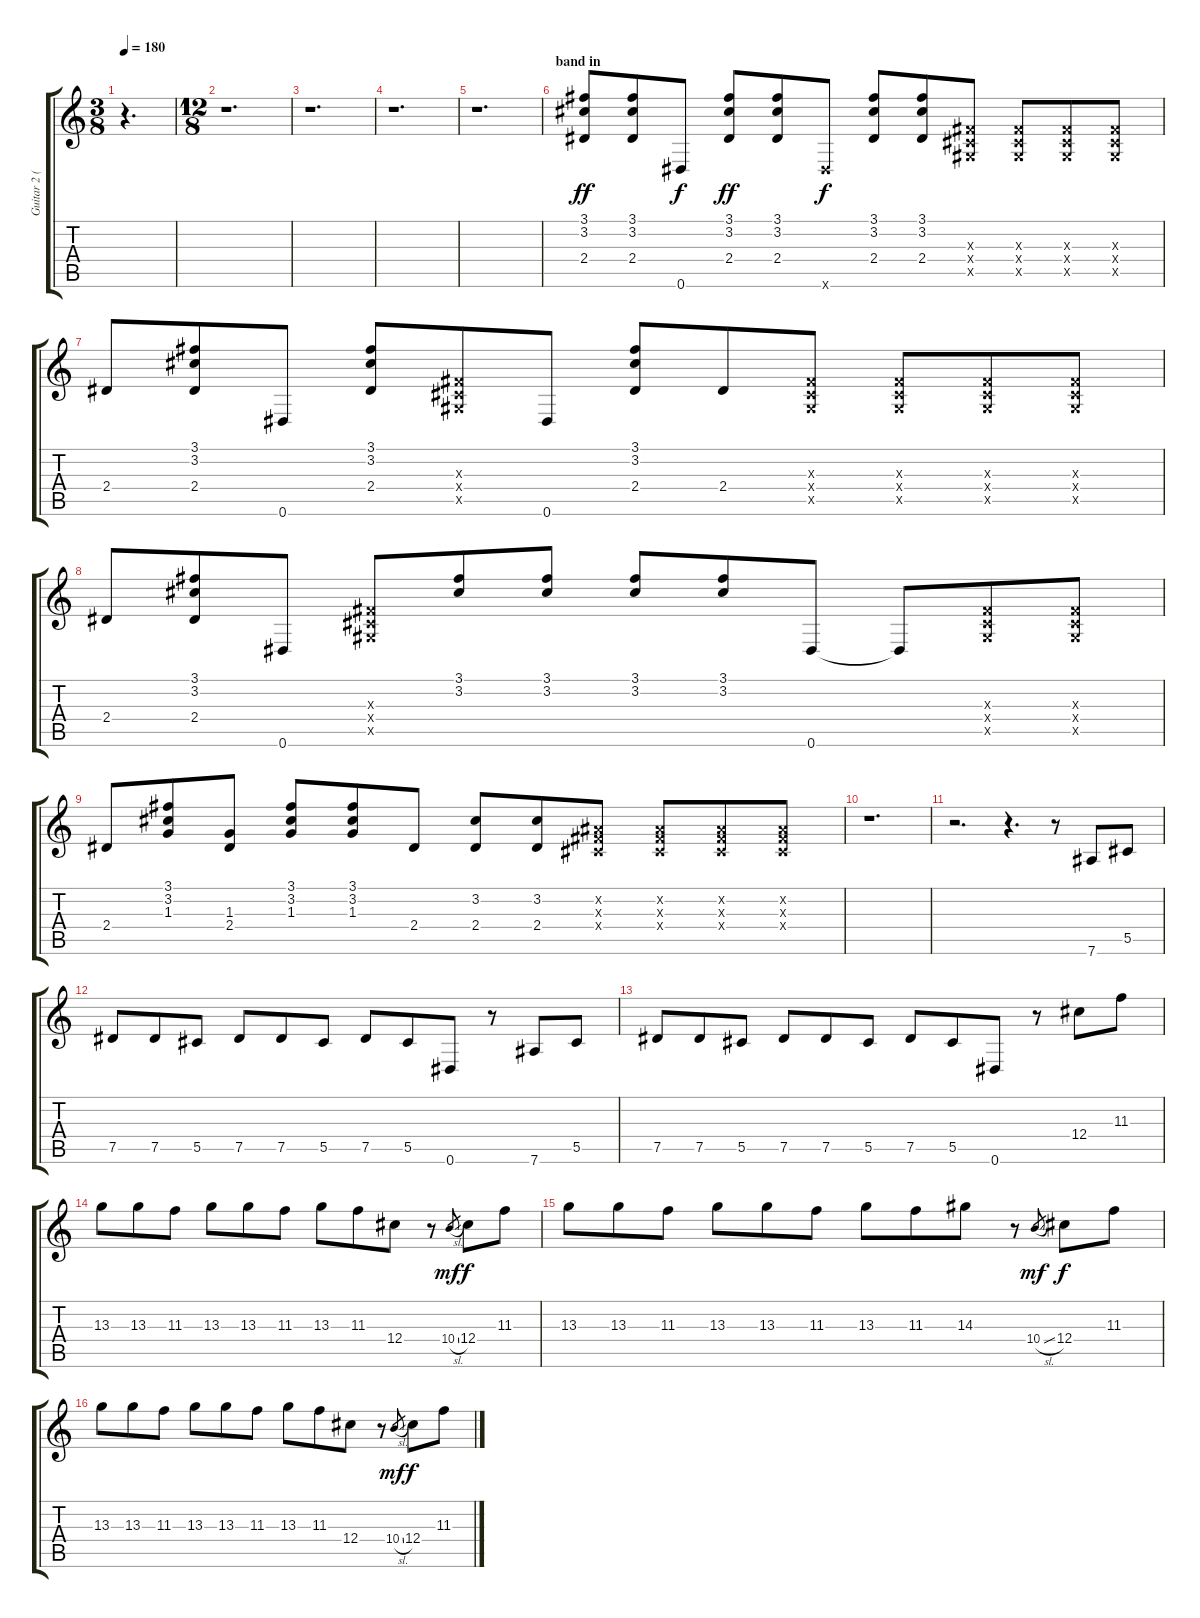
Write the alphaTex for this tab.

\track ("Guitar 2 (Larry Lee)" "Guitar 2 (") {instrument overdrivenguitar}
\staff {score tabs}
\tuning (Eb4 Bb3 Gb3 Db3 Ab2 Eb2) {hide}
\ts (3 8)
\tempo 180
\clef g2
\ks c
r.4{d dy ff instrument overdrivenguitar} |
\ts (12 8)
r.1{d} |
r.1{d} |
r.1{d} |
r.1{d} |
\section ("" "band in")
(3.1 3.2 2.4).8 (3.1 3.2 2.4).8 0.6.8{dy f} (3.1 3.2 2.4).8{dy ff} (3.1 3.2 2.4).8 0.6{x}.8{dy f} (3.1 3.2 2.4).8 (3.1 3.2 2.4).8 (0.3{x} 0.4{x} 0.5{x}).8 (0.3{x} 0.4{x} 0.5{x}).8 (0.3{x} 0.4{x} 0.5{x}).8 (0.3{x} 0.4{x} 0.5{x}).8 |
2.4.8 (3.1 3.2 2.4).8 0.6.8 (3.1 3.2 2.4).8 (0.3{x} 0.4{x} 0.5{x}).8 0.6.8 (3.1 3.2 2.4).8 2.4.8 (0.3{x} 0.4{x} 0.5{x}).8 (0.3{x} 0.4{x} 0.5{x}).8 (0.3{x} 0.4{x} 0.5{x}).8 (0.3{x} 0.4{x} 0.5{x}).8 |
2.4.8 (3.1 3.2 2.4).8 0.6.8 (0.3{x} 0.4{x} 0.5{x}).8 (3.1 3.2).8 (3.1 3.2).8 (3.1 3.2).8 (3.1 3.2).8 0.6.8 0.6{t}.8 (0.3{x} 0.4{x} 0.5{x}).8 (0.3{x} 0.4{x} 0.5{x}).8 |
2.4.8 (3.1 3.2 1.3).8 (1.3 2.4).8 (3.1 3.2 1.3).8 (3.1 3.2 1.3).8 2.4.8 (3.2 2.4).8 (3.2 2.4).8 (0.2{x} 0.3{x} 0.4{x}).8 (0.2{x} 0.3{x} 0.4{x}).8 (0.2{x} 0.3{x} 0.4{x}).8 (0.2{x} 0.3{x} 0.4{x}).8 |
r.1{d} |
r.2{d} r.4{d} r.8 7.6.8 5.5.8 |
7.5.8 7.5.8 5.5.8 7.5.8 7.5.8 5.5.8 7.5.8 5.5.8 0.6.8 r.8 7.6.8 5.5.8 |
7.5.8 7.5.8 5.5.8 7.5.8 7.5.8 5.5.8 7.5.8 5.5.8 0.6.8 r.8 12.4.8 11.3.8 |
13.3.8 13.3.8 11.3.8 13.3.8 13.3.8 11.3.8 13.3.8 11.3.8 12.4.8 r.8 10.4{sl}.8{gr dy mf} 12.4.8{dy f} 11.3.8 |
13.3.8 13.3.8 11.3.8 13.3.8 13.3.8 11.3.8 13.3.8 11.3.8 14.3.8 r.8 10.4{sl}.8{gr dy mf} 12.4.8{dy f} 11.3.8 |
13.3.8 13.3.8 11.3.8 13.3.8 13.3.8 11.3.8 13.3.8 11.3.8 12.4.8 r.8 10.4{sl}.8{gr dy mf} 12.4.8{dy f} 11.3.8
